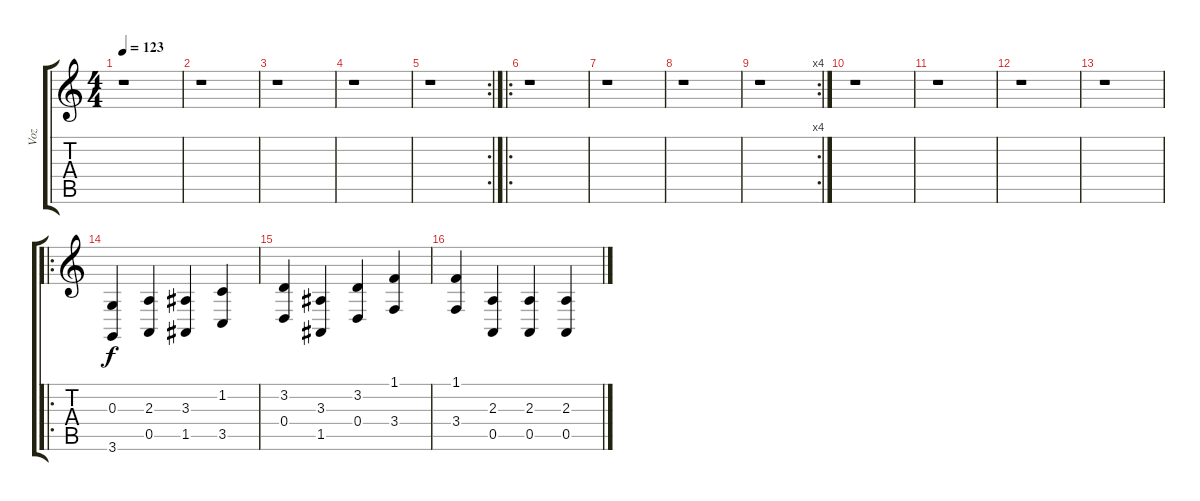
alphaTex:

\track ("Voz" "Voz") {instrument lead2sawtooth}
\staff {score tabs}
\tuning (E4 B3 G3 D3 A2 E2) {hide}
\ts (4 4)
\tempo 123
\clef g2
\ks c
r.1{dy f} |
r.1 |
r.1 |
r.1 |
\rc 2
r.1 |
\ro
r.1 |
r.1 |
r.1 |
\rc 4
r.1 |
r.1 |
r.1 |
r.1 |
r.1 |
\ro
(0.3 3.6).4 (2.3 0.5).4 (3.3 1.5).4 (1.2 3.5).4 |
(3.2 0.4).4 (3.3 1.5).4 (3.2 0.4).4 (1.1 3.4).4 |
(1.1 3.4).4 (2.3 0.5).4 (2.3 0.5).4 (2.3 0.5).4
